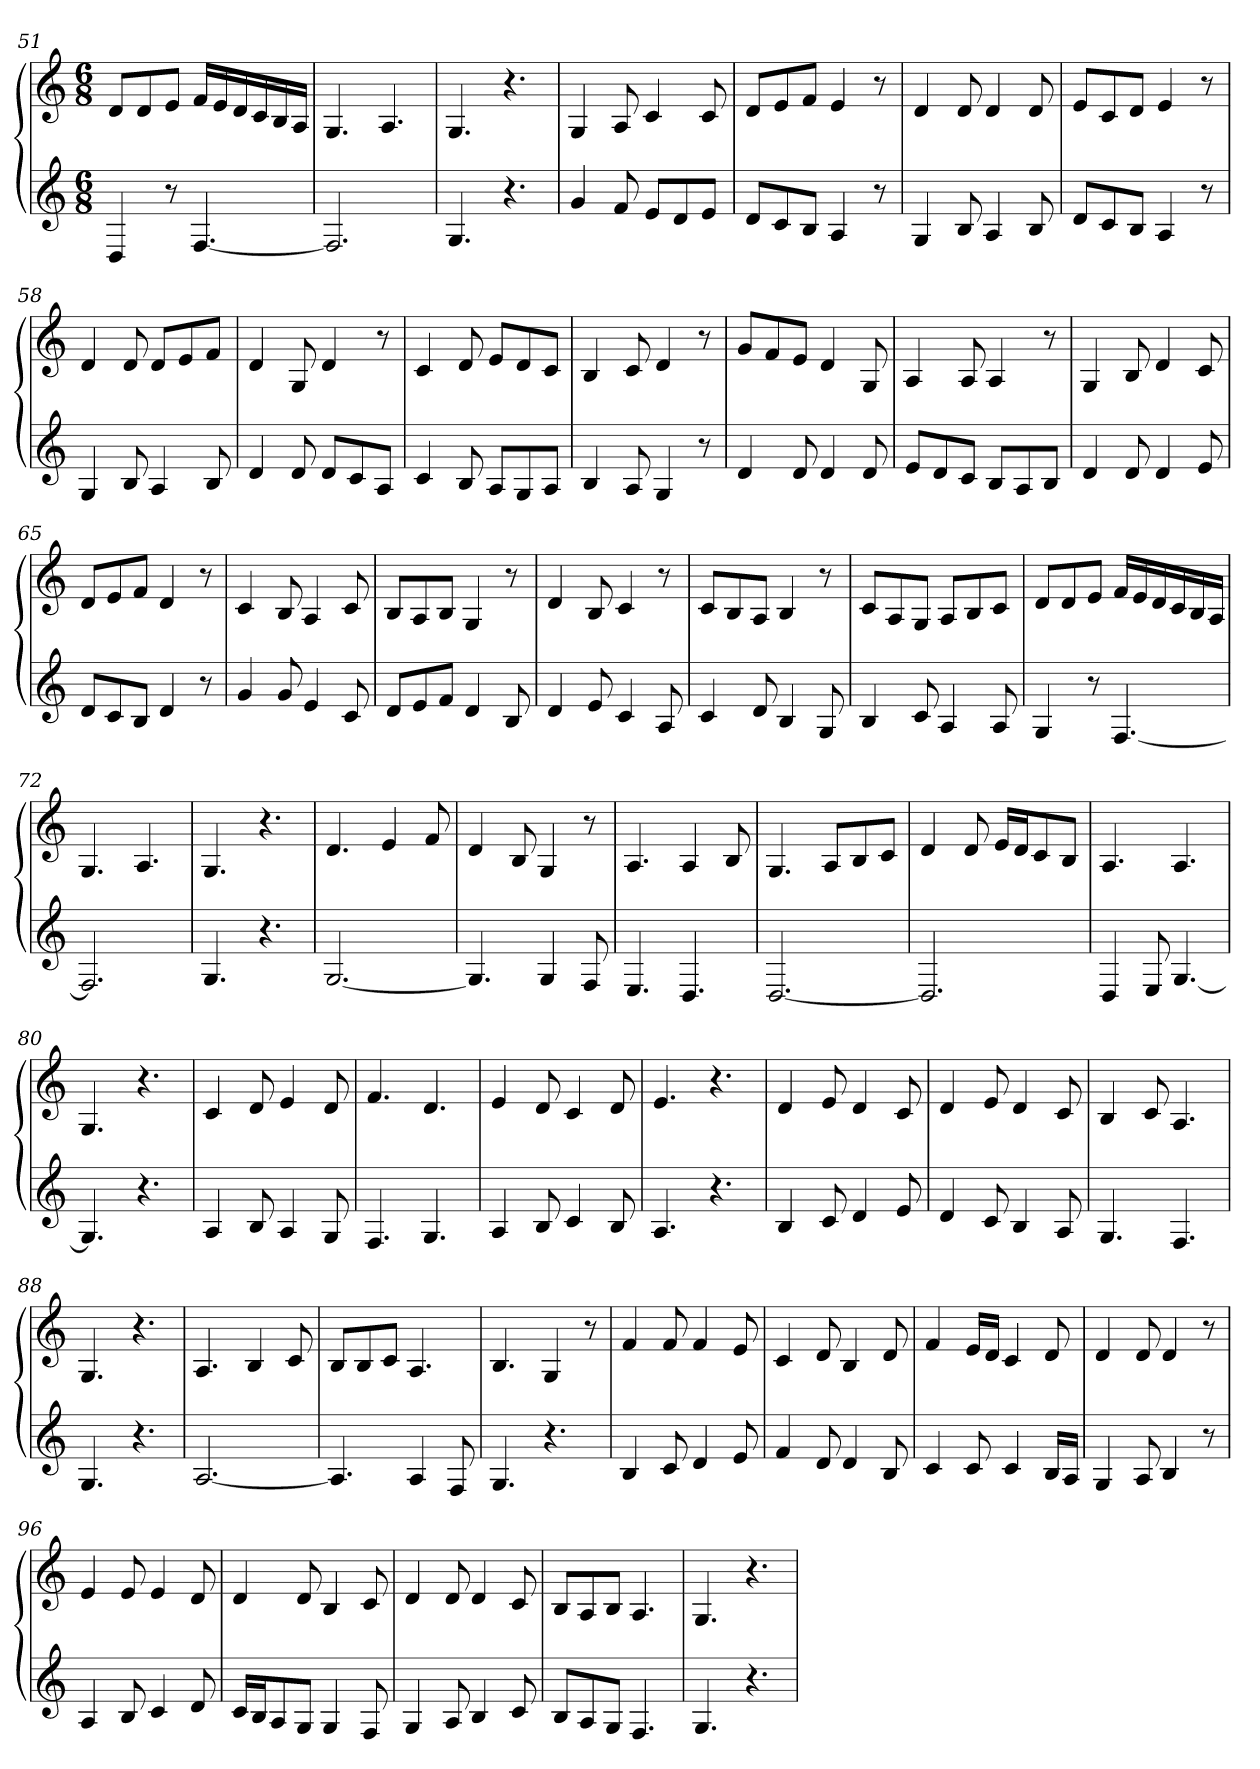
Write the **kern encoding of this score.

**kern	**kern
*part1	*part1
*staff2	*staff1
*M6/8	*M6/8
=51	=51
4D	8dL
.	8d
8r	8eJ
[4.F	16fLL
.	16e
.	16d
.	16c
.	16B
.	16AJJ
=52	=52
2.F]	4.G
.	4.A
=53	=53
4.G	4.G
4.r	4.r
=54	=54
4g	4G
8f	8A
8eL	4c
8d	.
8eJ	8c
=55	=55
8dL	8dL
8c	8e
8BJ	8fJ
4A	4e
8r	8r
=56	=56
4G	4d
8B	8d
4A	4d
8B	8d
=57	=57
8dL	8eL
8c	8c
8BJ	8dJ
4A	4e
8r	8r
=58	=58
4G	4d
8B	8d
4A	8dL
.	8e
8B	8fJ
=59	=59
4d	4d
8d	8G
8dL	4d
8c	.
8AJ	8r
=60	=60
4c	4c
8B	8d
8AL	8eL
8G	8d
8AJ	8cJ
=61	=61
4B	4B
8A	8c
4G	4d
8r	8r
=62	=62
4d	8gL
.	8f
8d	8eJ
4d	4d
8d	8G
=63	=63
8eL	4A
8d	.
8cJ	8A
8BL	4A
8A	.
8BJ	8r
=64	=64
4d	4G
8d	8B
4d	4d
8e	8c
=65	=65
8dL	8dL
8c	8e
8BJ	8fJ
4d	4d
8r	8r
=66	=66
4g	4c
8g	8B
4e	4A
8c	8c
=67	=67
8dL	8BL
8e	8A
8fJ	8BJ
4d	4G
8B	8r
=68	=68
4d	4d
8e	8B
4c	4c
8A	8r
=69	=69
4c	8cL
.	8B
8d	8AJ
4B	4B
8G	8r
=70	=70
4B	8cL
.	8A
8c	8GJ
4A	8AL
.	8B
8A	8cJ
=71	=71
4G	8dL
.	8d
8r	8eJ
[4.F	16fLL
.	16e
.	16d
.	16c
.	16B
.	16AJJ
=72	=72
2.F]	4.G
.	4.A
=73	=73
4.G	4.G
4.r	4.r
=74	=74
[2.G	4.d
.	4e
.	8f
=75	=75
4.G]	4d
.	8B
4G	4G
8F	8r
=76	=76
4.E	4.A
4.D	4A
.	8B
=77	=77
[2.D	4.G
.	8AL
.	8B
.	8cJ
=78	=78
2.D]	4d
.	8d
.	16eLL
.	16dJ
.	8c
.	8BJ
=79	=79
4D	4.A
8E	.
[4.G	4.A
=80	=80
4.G]	4.G
4.r	4.r
=81	=81
4A	4c
8B	8d
4A	4e
8G	8d
=82	=82
4.F	4.f
4.G	4.d
=83	=83
4A	4e
8B	8d
4c	4c
8B	8d
=84	=84
4.A	4.e
4.r	4.r
=85	=85
4B	4d
8c	8e
4d	4d
8e	8c
=86	=86
4d	4d
8c	8e
4B	4d
8A	8c
=87	=87
4.G	4B
.	8c
4.F	4.A
=88	=88
4.G	4.G
4.r	4.r
=89	=89
[2.A	4.A
.	4B
.	8c
=90	=90
4.A]	8BL
.	8B
.	8cJ
4A	4.A
8F	.
=91	=91
4.G	4.B
4.r	4G
.	8r
=92	=92
4B	4f
8c	8f
4d	4f
8e	8e
=93	=93
4f	4c
8d	8d
4d	4B
8B	8d
=94	=94
4c	4f
8c	16eLL
.	16dJJ
4c	4c
16BLL	8d
16AJJ	.
=95	=95
4G	4d
8A	8d
4B	4d
8r	8r
=96	=96
4A	4e
8B	8e
4c	4e
8d	8d
=97	=97
16cLL	4d
16BJ	.
8A	.
8GJ	8d
4G	4B
8F	8c
=98	=98
4G	4d
8A	8d
4B	4d
8c	8c
=99	=99
8BL	8BL
8A	8A
8GJ	8BJ
4.F	4.A
=100	=100
4.G	4.G
4.r	4.r
=	=
*-	*-
